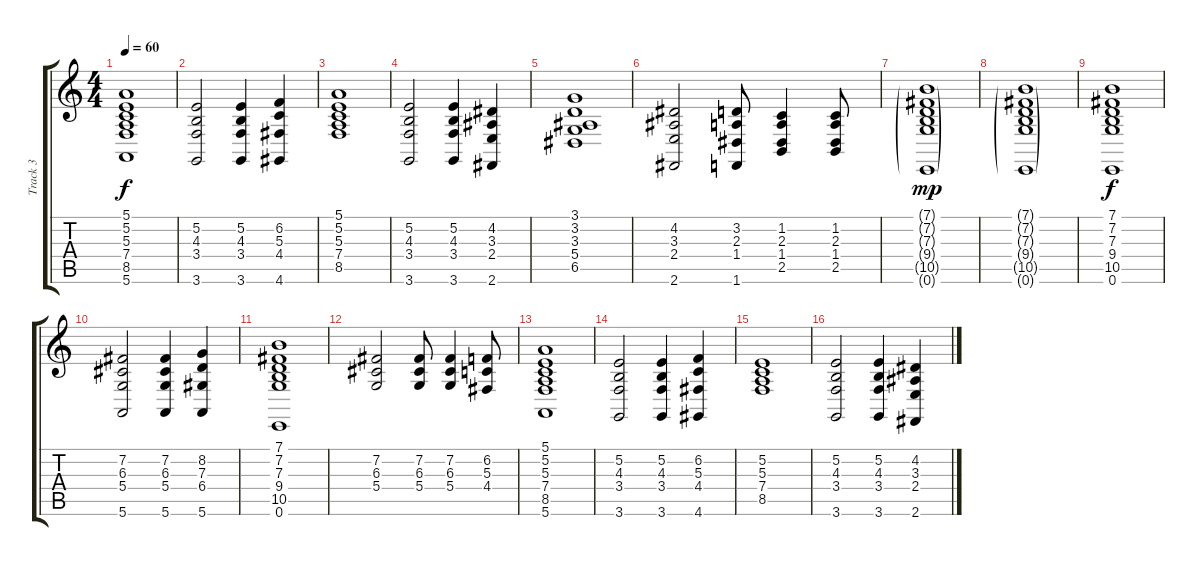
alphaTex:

\track ("Track 3" "Track 3") {instrument drawbarorgan}
\staff {score tabs}
\tuning (E4 B3 G3 D3 A2 E2) {hide}
\ts (4 4)
\tempo 60
\clef g2
\ks c
(5.1 5.2 5.3 7.4 8.5 5.6).1{dy f} |
(5.2 4.3 3.4 3.6).2 (5.2 4.3 3.4 3.6).4 (6.2 5.3 4.4 4.6).4 |
(5.1 5.2 5.3 7.4 8.5).1 |
(5.2 4.3 3.4 3.6).2 (5.2 4.3 3.4 3.6).4 (4.2 3.3 2.4 2.6).4 |
(3.1 3.2 3.3 5.4 6.5).1 |
(4.2 3.3 2.4 2.6).2 (3.2 2.3 1.4 1.6).8 (1.2 2.3 1.4 2.5).4 (1.2 2.3 1.4 2.5).8 |
(7.1{g} 7.2{g} 7.3{g} 9.4{g} 10.5{g} 0.6{g}).1{dy mp} |
(7.1{g} 7.2{g} 7.3{g} 9.4{g} 10.5{g} 0.6{g}).1 |
(7.1 7.2 7.3 9.4 10.5 0.6).1{dy f} |
(7.2 6.3 5.4 5.6).2 (7.2 6.3 5.4 5.6).4 (8.2 7.3 6.4 5.6).4 |
(7.1 7.2 7.3 9.4 10.5 0.6).1 |
(7.2 6.3 5.4).2 (7.2 6.3 5.4).8 (7.2 6.3 5.4).4 (6.2 5.3 4.4).8 |
(5.1 5.2 5.3 7.4 8.5 5.6).1 |
(5.2 4.3 3.4 3.6).2 (5.2 4.3 3.4 3.6).4 (6.2 5.3 4.4 4.6).4 |
(5.2 5.3 7.4 8.5).1 |
(5.2 4.3 3.4 3.6).2 (5.2 4.3 3.4 3.6).4 (4.2 3.3 2.4 2.6).4
